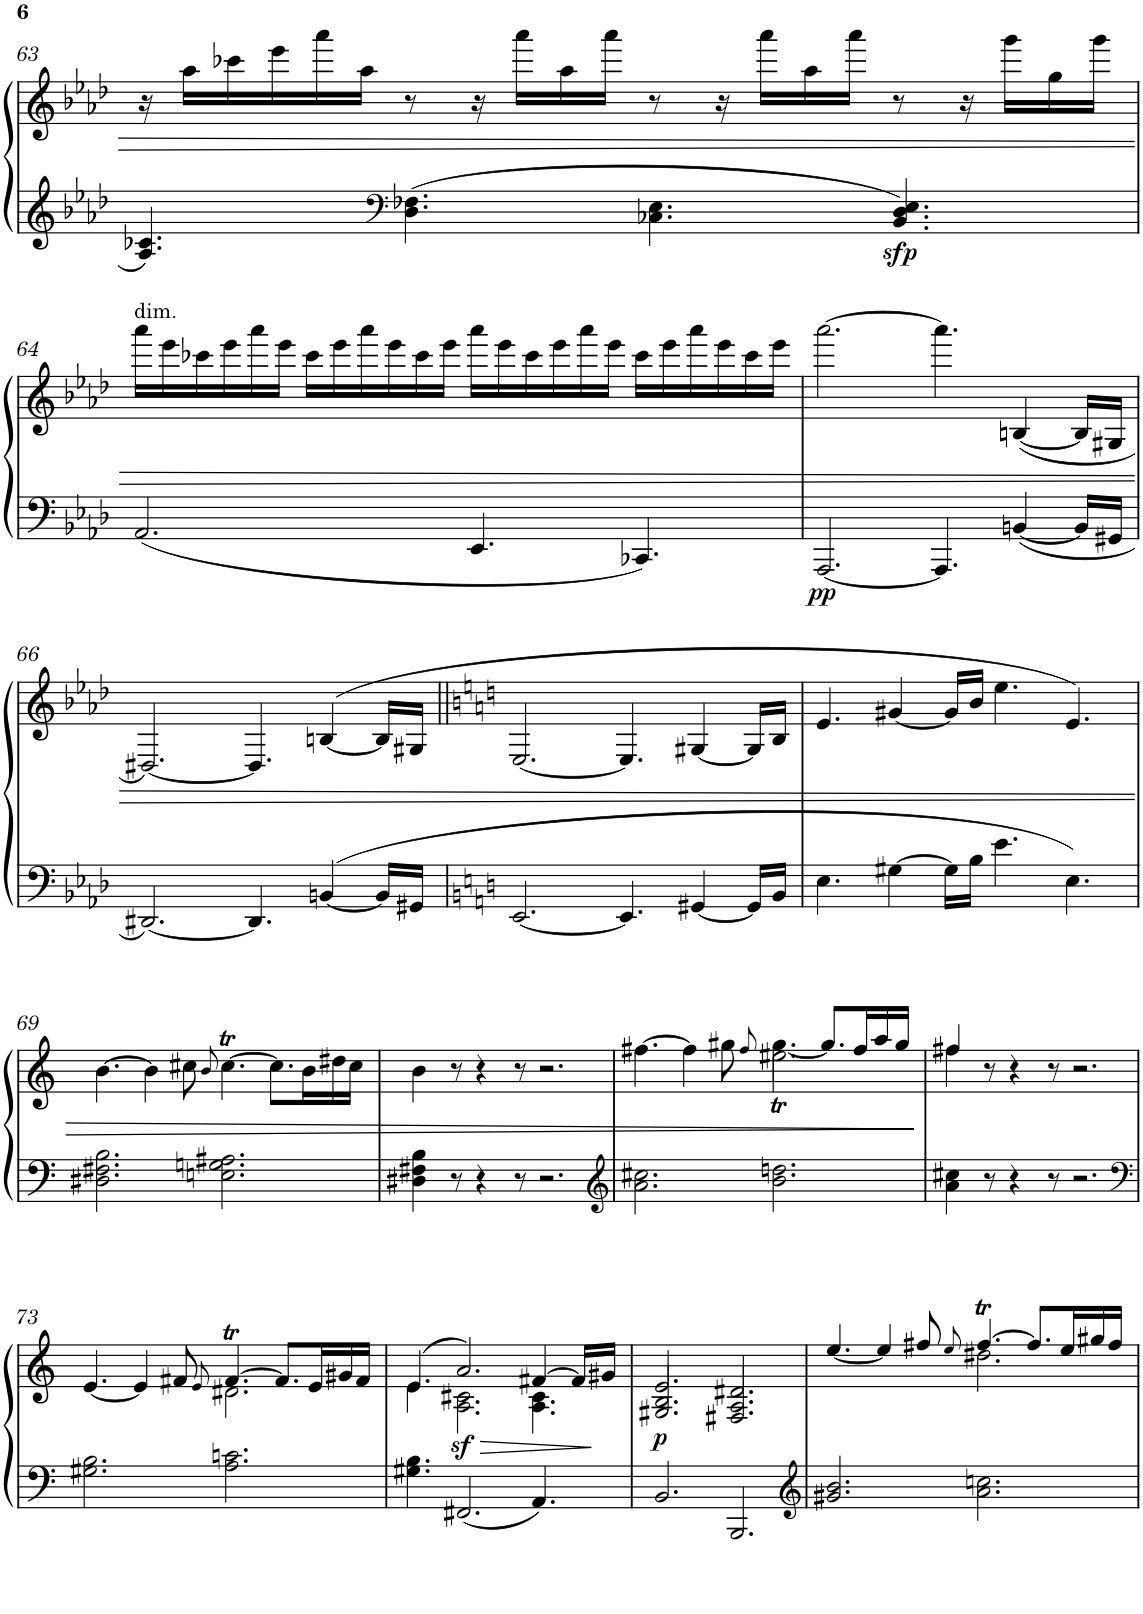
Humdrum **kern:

**kern	**kern	**dynam
*part1	*part1	*part1
*staff2	*staff1	*staff1/2
*I"Piano	*	*
*I'Pno	*	*
!!LO:PB:g=z
*clefG2	*clefG2	*
*k[b-e-a-d-]	*k[b-e-a-d-]	*
*A-:	*A-:	*
*M12/8	*M12/8	*
=63	=63	=63
4.A-/ 4.c-X/	16r	.
.	16aa-\LL	.
.	16ccc-X\	.
.	16eee-\	.
.	16aaa-\	.
.	16aa-\JJ	.
*clefF4	*	*
4.D-\ 4.F-X\	8r	.
.	16r	.
.	16aaa-\LL	.
.	16aa-\	.
.	16aaa-\JJ	.
4.C-X\ 4.E-\	8r	.
.	16r	.
.	16aaa-\LL	.
.	16aa-\	.
.	16aaa-\JJ	.
!	!	!LO:DY:b=2
4.BB-/ 4.D-/ 4.E-/	8r	sfp
.	16r	.
.	16ggg\LL	.
.	16gg\	.
.	16ggg\JJ	.
!!LO:LB:g=z
=64	=64	=64
!	!LO:TX:a:t=dim.	!
2.AA-/	16aaa-\LL	.
.	16eee-\	.
.	16ccc-X\	.
.	16eee-\	.
.	16aaa-\	.
.	16eee-\JJ	.
.	16ccc-\LL	.
.	16eee-\	.
.	16aaa-\	.
.	16eee-\	.
.	16ccc-\	.
.	16eee-\JJ	.
4.EE-/	16aaa-\LL	.
.	16eee-\	.
.	16ccc-\	.
.	16eee-\	.
.	16aaa-\	.
.	16eee-\JJ	.
4.CC-X/	16ccc-\LL	.
.	16eee-\	.
.	16aaa-\	.
.	16eee-\	.
.	16ccc-\	.
.	16eee-\JJ	.
=65	=65	=65
!	!	!LO:DY:b=2
[2.AAA-/	[2.aaa-\	pp
4.AAA-/]	4.aaa-\]	.
[4BBn/	(<[4Bn/	.
16BB/LL]	16B/LL]	.
16GG#X/JJ	16G#X/JJ	.
!!LO:LB:g=z
=66	=66	=66
[2.DD#X/	[2.D#X/)	.
4.DD#/]	4.D#/]	.
[4BBn/	(>[4Bn/	.
16BB/LL]	16B/LL]	.
16GG#X/JJ	16G#X/JJ	.
=67||	=67||	=67||
*k[]	*k[]	*
*C:	*C:	*
[2.EE/	[2.E/	.
4.EE/]	4.E/]	.
[4GG#X/	[4G#X/	.
16GG#/LL]	16G#/LL]	.
16BB/JJ	16B/JJ	.
=68	=68	=68
4.E\	4.e/	.
[4G#X\	[4g#X/	.
16G#\LL]	16g#/LL]	.
16B\JJ	16b/JJ	.
4.e\	4.ee\	.
4.E\	4.e/)	.
!!LO:LB:g=z
=69	=69	=69
2.D#X\ 2.F#X\ 2.B\	[4.b\	.
.	4b\]	.
.	8cc#X\	.
.	8qb/	.
2.En\ 2.Gn\ 2.A#X\	[4.cc#t\	.
.	8.cc#\L]	.
.	16b\L	.
.	16dd#X\	.
.	16cc#\JJ	.
=70	=70	=70
4D#X\ 4F#X\ 4B\	4b\	.
8r	8r	.
4r	4r	.
8r	8r	.
2.r	2.r	.
=71	=71	=71
*clefG2	*	*
*	*^	*
2.a\ 2.cc#X\	[4.ff#X\	2.ryy	.
.	4ff#\]	.	.
.	8gg#X\	.	.
.	8qff#/	.	.
2.b\ 2.ddn\	[4.gg#t\	2.ee#X\	.
.	8.gg#/L]	.	.
.	16ff#/L	.	.
.	16aa/	.	.
.	16gg#/JJ	.	.
=72	=72	=72	=72
4a\ 4cc#X\	4ff#X/	4ff#\	.
8r	8r	1ryy	.
4r	4r	.	.
8r	8r	.	.
2.r	2.r	.	.
.	.	4ryy	.
!!LO:LB:g=z	!!
=73	=73	=73	=73
*clefF4	*	*	*
2.G#X\ 2.B\	[4.e/	2.ryy	.
.	4e/]	.	.
.	8f#X/	.	.
.	8qe/	.	.
2.A\ 2.cn\	[4.f#t/	2.d#X\	.
.	8.f#/L]	.	.
.	16e/L	.	.
.	16g#X/	.	.
.	16f#/JJ	.	.
=74	=74	=74	=74
4.G#X\ 4.B\	(>4.e/	4.e\	.
!	!	!	!LO:HP:b
!	!	!	!LO:DY:n=1:b
2.FF#X/	2.a/)	2.A\ 2.c#X\	> sf
4.AA/	[4f#X/	4.A\ 4.c#\	.
.	16f#/LL]	.	.
.	16g#X/JJ	.	]
=75	=75	=75	=75
!	!	!	!LO:DY:b
2.BB/	2.e/	2.G#X/ 2.B/	p
2.BBB/	2.d#X/	2.F#X/ 2.A/	.
=76	=76	=76	=76
*clefG2	*	*	*
2.g#X/ 2.b/	[4.ee/	2.ryy	.
.	4ee/]	.	.
.	8ff#X/	.	.
.	8qee/	.	.
2.a\ 2.ccn\	[4.ff#t/	2.dd#X\	.
.	8.ff#/L]	.	.
.	16ee/L	.	.
.	16gg#X/	.	.
.	16ff#/JJ	.	.
*	*v	*v	*
=	=	=
*-	*-	*-
